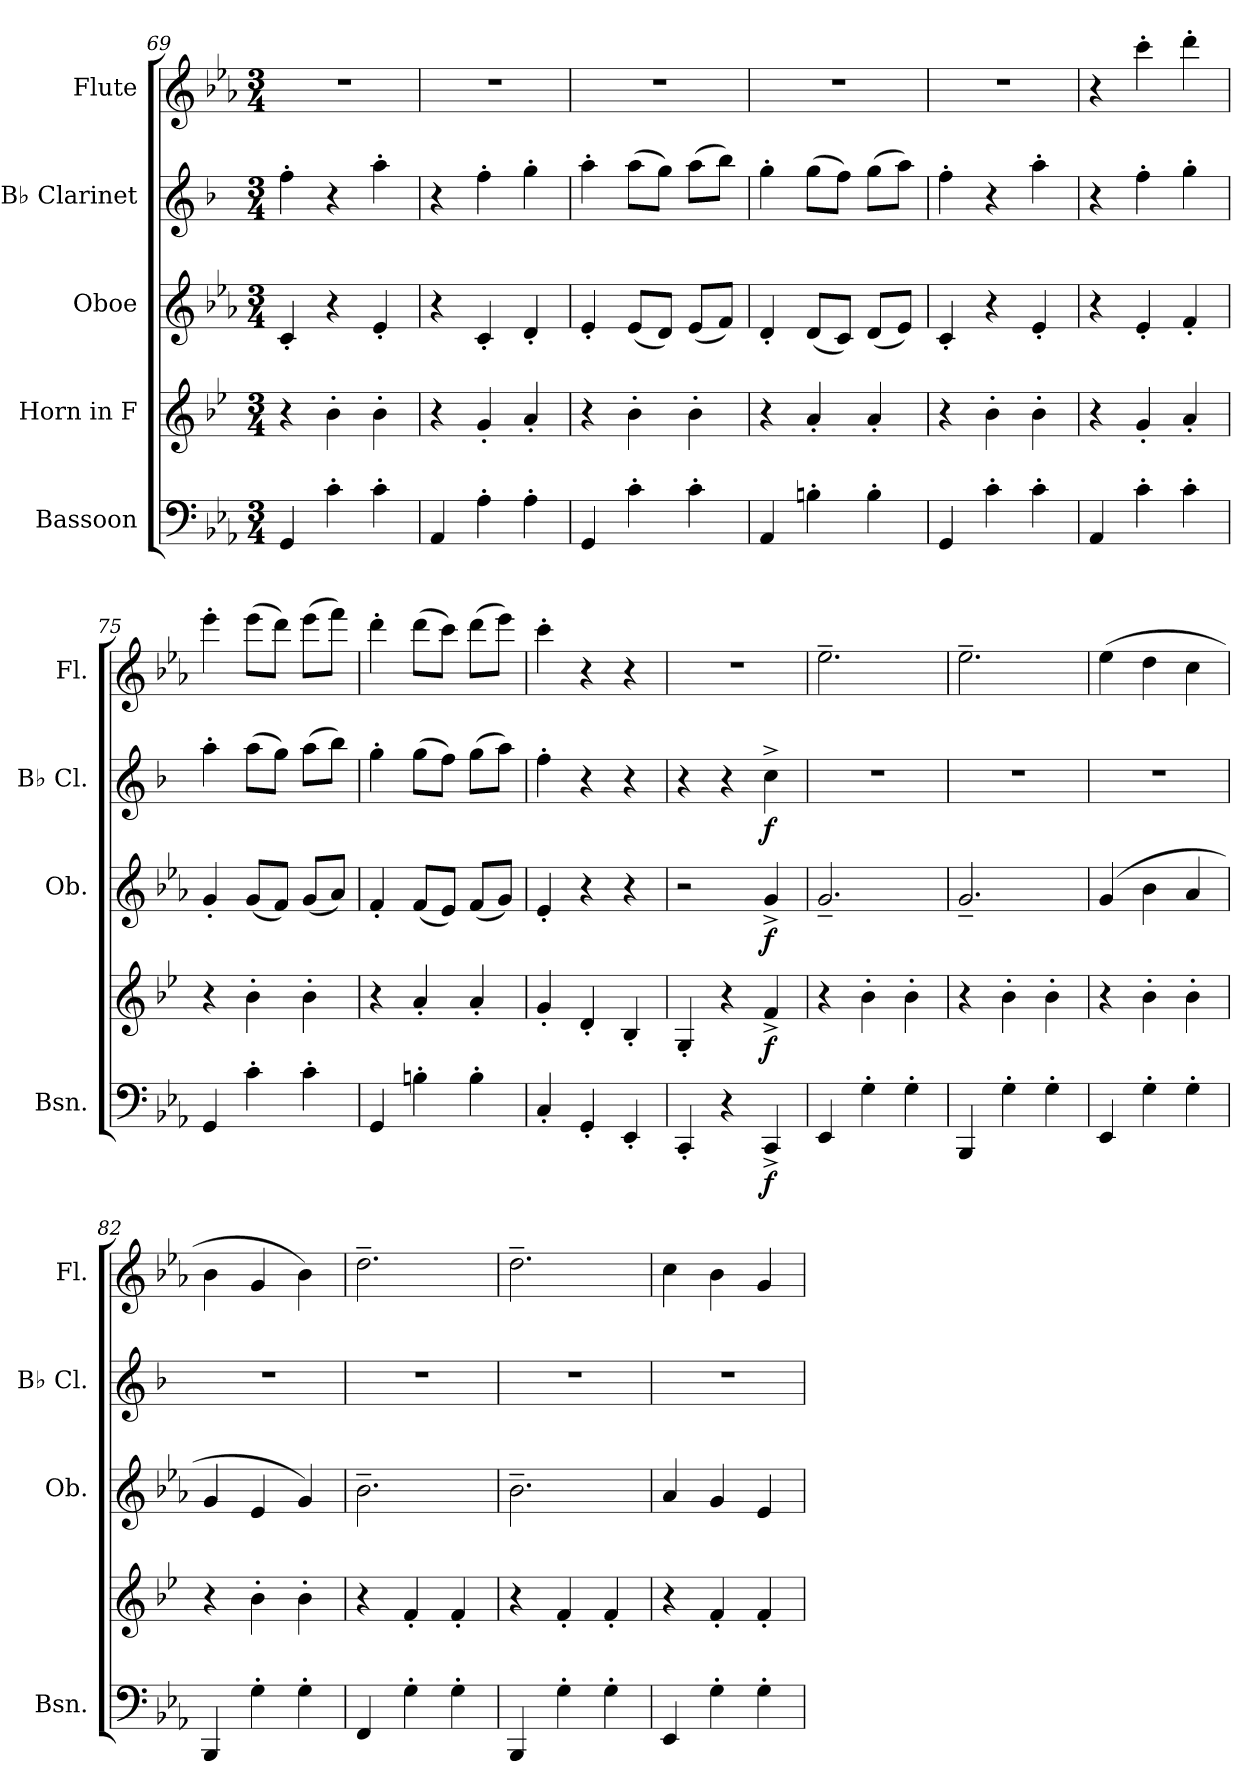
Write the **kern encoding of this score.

**kern	**dynam	**kern	**dynam	**kern	**dynam	**kern	**dynam	**kern
*part5	*part5	*part4	*part4	*part3	*part3	*part2	*part2	*part1
*staff5	*staff5	*staff4	*staff4	*staff3	*staff3	*staff2	*staff2	*staff1
*I"Bassoon	*	*I"Horn in F	*	*I"Oboe	*	*I"B♭ Clarinet	*	*I"Flute
*I'Bsn.	*	*	*	*I'Ob.	*	*I'B♭ Cl.	*	*I'Fl.
*clefF4	*	*clefG2	*	*clefG2	*	*clefG2	*	*clefG2
*	*	*ITrd4c7	*	*	*	*ITrd1c2	*	*
*k[b-e-a-]	*	*k[b-e-a-]	*	*k[b-e-a-]	*	*k[b-e-a-]	*	*k[b-e-a-]
*M3/4	*	*M3/4	*	*M3/4	*	*M3/4	*	*M3/4
=69	=69	=69	=69	=69	=69	=69	=69	=69
4GG/	.	4r	.	4c'/	.	4ee-'\	.	2.r
4c'\	.	4e-'\	.	4r	.	4r	.	.
4c'\	.	4e-'\	.	4e-'/	.	4gg'\	.	.
=70	=70	=70	=70	=70	=70	=70	=70	=70
4AA-/	.	4r	.	4r	.	4r	.	2.r
4A-'\	.	4c'/	.	4c'/	.	4ee-'\	.	.
4A-'\	.	4d'/	.	4d'/	.	4ff'\	.	.
=71	=71	=71	=71	=71	=71	=71	=71	=71
4GG/	.	4r	.	4e-'/	.	4gg'\	.	2.r
4c'\	.	4e-'\	.	(8e-/L	.	(8gg\L	.	.
.	.	.	.	8d/J)	.	8ff\J)	.	.
4c'\	.	4e-'\	.	(8e-/L	.	(8gg\L	.	.
.	.	.	.	8f/J)	.	8aa-\J)	.	.
!!LO:LB:g=z
=72	=72	=72	=72	=72	=72	=72	=72	=72
4AA-/	.	4r	.	4d'/	.	4ff'\	.	2.r
4Bn'\	.	4d'/	.	(8d/L	.	(8ff\L	.	.
.	.	.	.	8c/J)	.	8ee-\J)	.	.
4B'\	.	4d'/	.	(8d/L	.	(8ff\L	.	.
.	.	.	.	8e-/J)	.	8gg\J)	.	.
=73	=73	=73	=73	=73	=73	=73	=73	=73
4GG/	.	4r	.	4c'/	.	4ee-'\	.	2.r
4c'\	.	4e-'\	.	4r	.	4r	.	.
4c'\	.	4e-'\	.	4e-'/	.	4gg'\	.	.
=74	=74	=74	=74	=74	=74	=74	=74	=74
4AA-/	.	4r	.	4r	.	4r	.	4r
4c'\	.	4c'/	.	4e-'/	.	4ee-'\	.	4ccc'\
4c'\	.	4d'/	.	4f'/	.	4ff'\	.	4ddd'\
=75	=75	=75	=75	=75	=75	=75	=75	=75
4GG/	.	4r	.	4g'/	.	4gg'\	.	4eee-'\
4c'\	.	4e-'\	.	(8g/L	.	(8gg\L	.	(8eee-\L
.	.	.	.	8f/J)	.	8ff\J)	.	8ddd\J)
4c'\	.	4e-'\	.	(8g/L	.	(8gg\L	.	(8eee-\L
.	.	.	.	8a-/J)	.	8aa-\J)	.	8fff\J)
=76	=76	=76	=76	=76	=76	=76	=76	=76
4GG/	.	4r	.	4f'/	.	4ff'\	.	4ddd'\
4Bn'\	.	4d'/	.	(8f/L	.	(8ff\L	.	(8ddd\L
.	.	.	.	8e-/J)	.	8ee-\J)	.	8ccc\J)
4B'\	.	4d'/	.	(8f/L	.	(8ff\L	.	(8ddd\L
.	.	.	.	8g/J)	.	8gg\J)	.	8eee-\J)
=77	=77	=77	=77	=77	=77	=77	=77	=77
4C'/	.	4c'/	.	4e-'/	.	4ee-'\	.	4ccc'\
4GG'/	.	4G'/	.	4r	.	4r	.	4r
4EE-'/	.	4E-'/	.	4r	.	4r	.	4r
=78	=78	=78	=78	=78	=78	=78	=78	=78
4CC'/	.	4C'/	.	2r	.	4r	.	2.r
4r	.	4r	.	.	.	4r	.	.
!	!LO:DY:b	!	!LO:DY:b	!	!LO:DY:b	!	!LO:DY:b	!
4CC^/	f	4B-^/	f	4g^/	f	4b-^\	f	.
!!LO:PB:g=z
=79	=79	=79	=79	=79	=79	=79	=79	=79
4EE-/	.	4r	.	2.g~/	.	2.r	.	2.ee-~\
4G'\	.	4e-'\	.	.	.	.	.	.
4G'\	.	4e-'\	.	.	.	.	.	.
=80	=80	=80	=80	=80	=80	=80	=80	=80
4BBB-/	.	4r	.	2.g~/	.	2.r	.	2.ee-~\
4G'\	.	4e-'\	.	.	.	.	.	.
4G'\	.	4e-'\	.	.	.	.	.	.
=81	=81	=81	=81	=81	=81	=81	=81	=81
4EE-/	.	4r	.	(4g/	.	2.r	.	(4ee-\
4G'\	.	4e-'\	.	4b-\	.	.	.	4dd\
4G'\	.	4e-'\	.	4a-/	.	.	.	4cc\
=82	=82	=82	=82	=82	=82	=82	=82	=82
4BBB-/	.	4r	.	4g/	.	2.r	.	4b-\
4G'\	.	4e-'\	.	4e-/	.	.	.	4g/
4G'\	.	4e-'\	.	4g/)	.	.	.	4b-\)
=83	=83	=83	=83	=83	=83	=83	=83	=83
4FF/	.	4r	.	2.b-~\	.	2.r	.	2.dd~\
4G'\	.	4B-'/	.	.	.	.	.	.
4G'\	.	4B-'/	.	.	.	.	.	.
=84	=84	=84	=84	=84	=84	=84	=84	=84
4BBB-/	.	4r	.	2.b-~\	.	2.r	.	2.dd~\
4G'\	.	4B-'/	.	.	.	.	.	.
4G'\	.	4B-'/	.	.	.	.	.	.
=85	=85	=85	=85	=85	=85	=85	=85	=85
4EE-/	.	4r	.	4a-/	.	2.r	.	4cc\
4G'\	.	4B-'/	.	4g/	.	.	.	4b-\
4G'\	.	4B-'/	.	4e-/	.	.	.	4g/
=	=	=	=	=	=	=	=	=
*-	*-	*-	*-	*-	*-	*-	*-	*-
